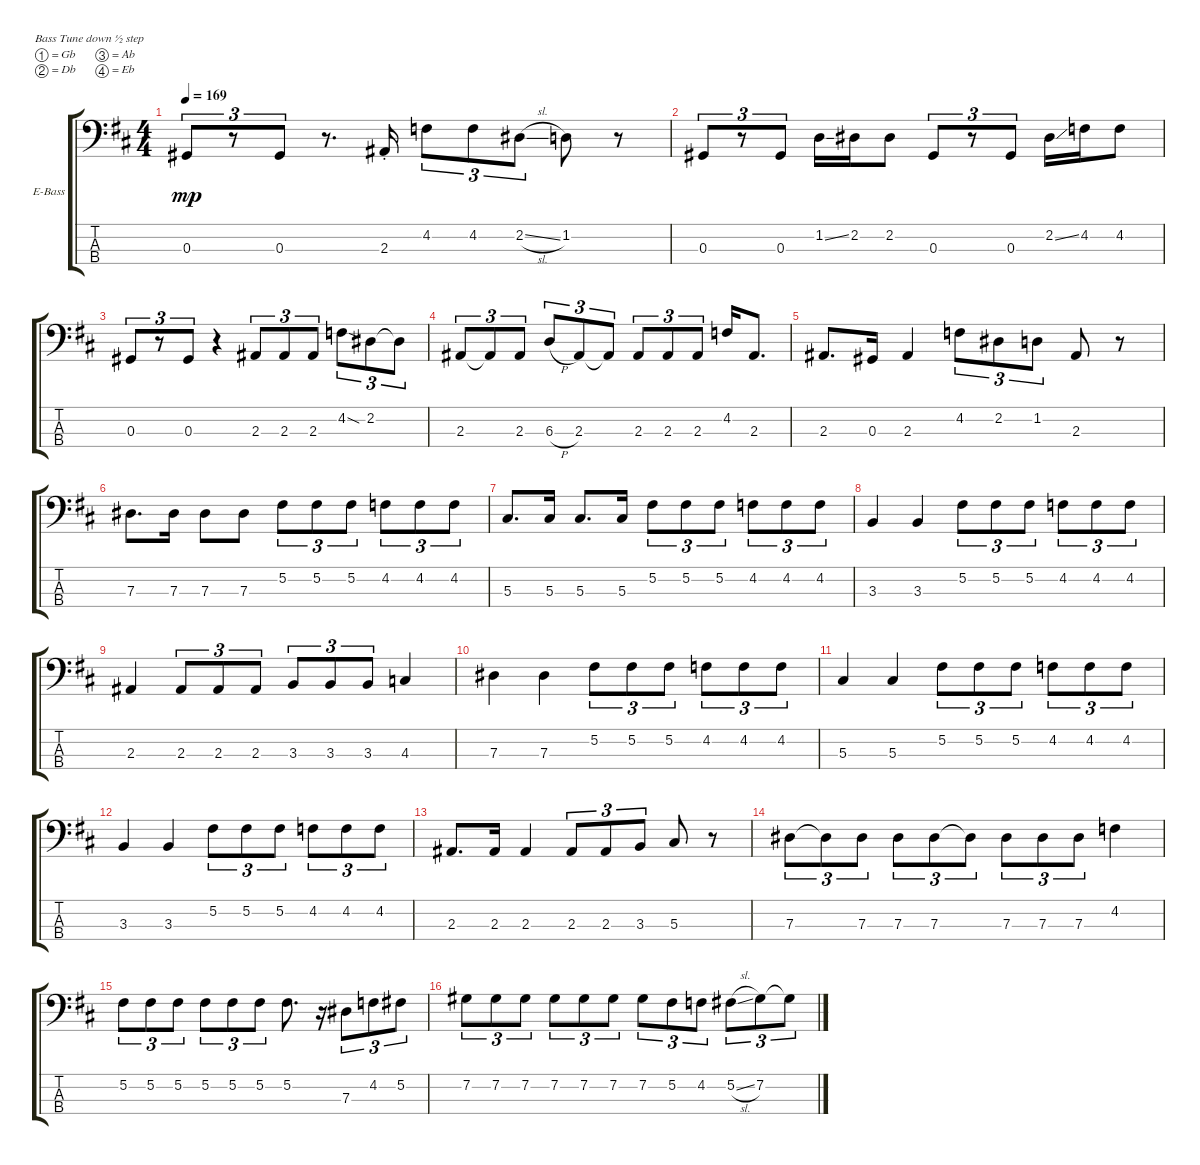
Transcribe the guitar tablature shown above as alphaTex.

\defaultSystemsLayout 4
\bracketExtendMode groupsimilarinstruments
\firstSystemTrackNameOrientation horizontal
\otherSystemsTrackNameOrientation horizontal
\track ("Electric Bass (Mon Legaspi)" "E-Bass") {instrument electricbassfinger}
\staff {score tabs}
\tuning (Gb2 Db2 Ab1 Eb1)
\ts (4 4)
\tempo 169
\clef f4
\scale
0.333333
\ks bminor
0.3.8{tu (3 2) dy mp} r.8{tu (3 2)} 0.3.8{tu (3 2)} r.8{d} 2.3{st}.16 4.2.8{tu (3 2)} 4.2.8{tu (3 2)} 2.2{sl}.8{tu (3 2)} 1.2.8 r.8 |
\scale
0.333333 0.3.8{tu (3 2)} r.8{tu (3 2)} 0.3.8{tu (3 2)} 1.2{ss}.16 2.2.16 2.2.8 0.3.8{tu (3 2)} r.8{tu (3 2)} 0.3.8{tu (3 2)} 2.2{ss}.16 4.2.16 4.2.8 |
\scale
0.333333 0.3.8{tu (3 2)} r.8{tu (3 2)} 0.3.8{tu (3 2)} r.4 2.3.8{tu (3 2)} 2.3.8{tu (3 2)} 2.3.8{tu (3 2)} 4.2{sod}.8{tu (3 2)} 2.2.8{tu (3 2)} 2.2{t}.8{tu (3 2)} |
\scale
0.333333 2.3.8{tu (3 2)} 2.3{t}.8{tu (3 2)} 2.3.8{tu (3 2)} 6.3{h}.8{tu (3 2)} 2.3.8{tu (3 2)} 2.3{t}.8{tu (3 2)} 2.3.8{tu (3 2)} 2.3.8{tu (3 2)} 2.3.8{tu (3 2)} 4.2.16 2.3.8{d} |
\scale
0.333333 2.3.8{d} 0.3.16 2.3.4 4.2.8{tu (3 2)} 2.2.8{tu (3 2)} 1.2.8{tu (3 2)} 2.3.8 r.8 |
\scale
0.333333 7.3.8{d} 7.3.16 7.3.8 7.3.8 5.2.8{tu (3 2)} 5.2.8{tu (3 2)} 5.2.8{tu (3 2)} 4.2.8{tu (3 2)} 4.2.8{tu (3 2)} 4.2.8{tu (3 2)} |
\scale
0.333333 5.3.8{d} 5.3.16 5.3.8{d} 5.3.16 5.2.8{tu (3 2)} 5.2.8{tu (3 2)} 5.2.8{tu (3 2)} 4.2.8{tu (3 2)} 4.2.8{tu (3 2)} 4.2.8{tu (3 2)} |
\scale
0.333333 3.3.4 3.3.4 5.2.8{tu (3 2)} 5.2.8{tu (3 2)} 5.2.8{tu (3 2)} 4.2.8{tu (3 2)} 4.2.8{tu (3 2)} 4.2.8{tu (3 2)} |
\scale
0.333333 2.3.4 2.3.8{tu (3 2)} 2.3.8{tu (3 2)} 2.3.8{tu (3 2)} 3.3.8{tu (3 2)} 3.3.8{tu (3 2)} 3.3.8{tu (3 2)} 4.3.4 |
\scale
0.333333 7.3.4 7.3.4 5.2.8{tu (3 2)} 5.2.8{tu (3 2)} 5.2.8{tu (3 2)} 4.2.8{tu (3 2)} 4.2.8{tu (3 2)} 4.2.8{tu (3 2)} |
\scale
0.333333 5.3.4 5.3.4 5.2.8{tu (3 2)} 5.2.8{tu (3 2)} 5.2.8{tu (3 2)} 4.2.8{tu (3 2)} 4.2.8{tu (3 2)} 4.2.8{tu (3 2)} |
\scale
0.333333 3.3.4 3.3.4 5.2.8{tu (3 2)} 5.2.8{tu (3 2)} 5.2.8{tu (3 2)} 4.2.8{tu (3 2)} 4.2.8{tu (3 2)} 4.2.8{tu (3 2)} |
\scale
0.333333 2.3.8{d} 2.3.16 2.3.4 2.3.8{tu (3 2)} 2.3.8{tu (3 2)} 3.3.8{tu (3 2)} 5.3.8 r.8 |
\scale
0.333333 7.3.8{tu (3 2)} 7.3{t}.8{tu (3 2)} 7.3.8{tu (3 2)} 7.3.8{tu (3 2)} 7.3.8{tu (3 2)} 7.3{t}.8{tu (3 2)} 7.3.8{tu (3 2)} 7.3.8{tu (3 2)} 7.3.8{tu (3 2)} 4.2.4 |
\scale
0.333333 5.2.8{tu (3 2)} 5.2.8{tu (3 2)} 5.2.8{tu (3 2)} 5.2.8{tu (3 2)} 5.2.8{tu (3 2)} 5.2.8{tu (3 2)} 5.2.8{d} r.16 7.3.8{tu (3 2)} 4.2.8{tu (3 2)} 5.2.8{tu (3 2)} |
\scale
0.333333 7.2.8{tu (3 2)} 7.2.8{tu (3 2)} 7.2.8{tu (3 2)} 7.2.8{tu (3 2)} 7.2.8{tu (3 2)} 7.2.8{tu (3 2)} 7.2.8{tu (3 2)} 5.2.8{tu (3 2)} 4.2.8{tu (3 2)} 5.2{sl}.8{tu (3 2)} 7.2.8{tu (3 2)} 7.2{t}.8{tu (3 2)}
